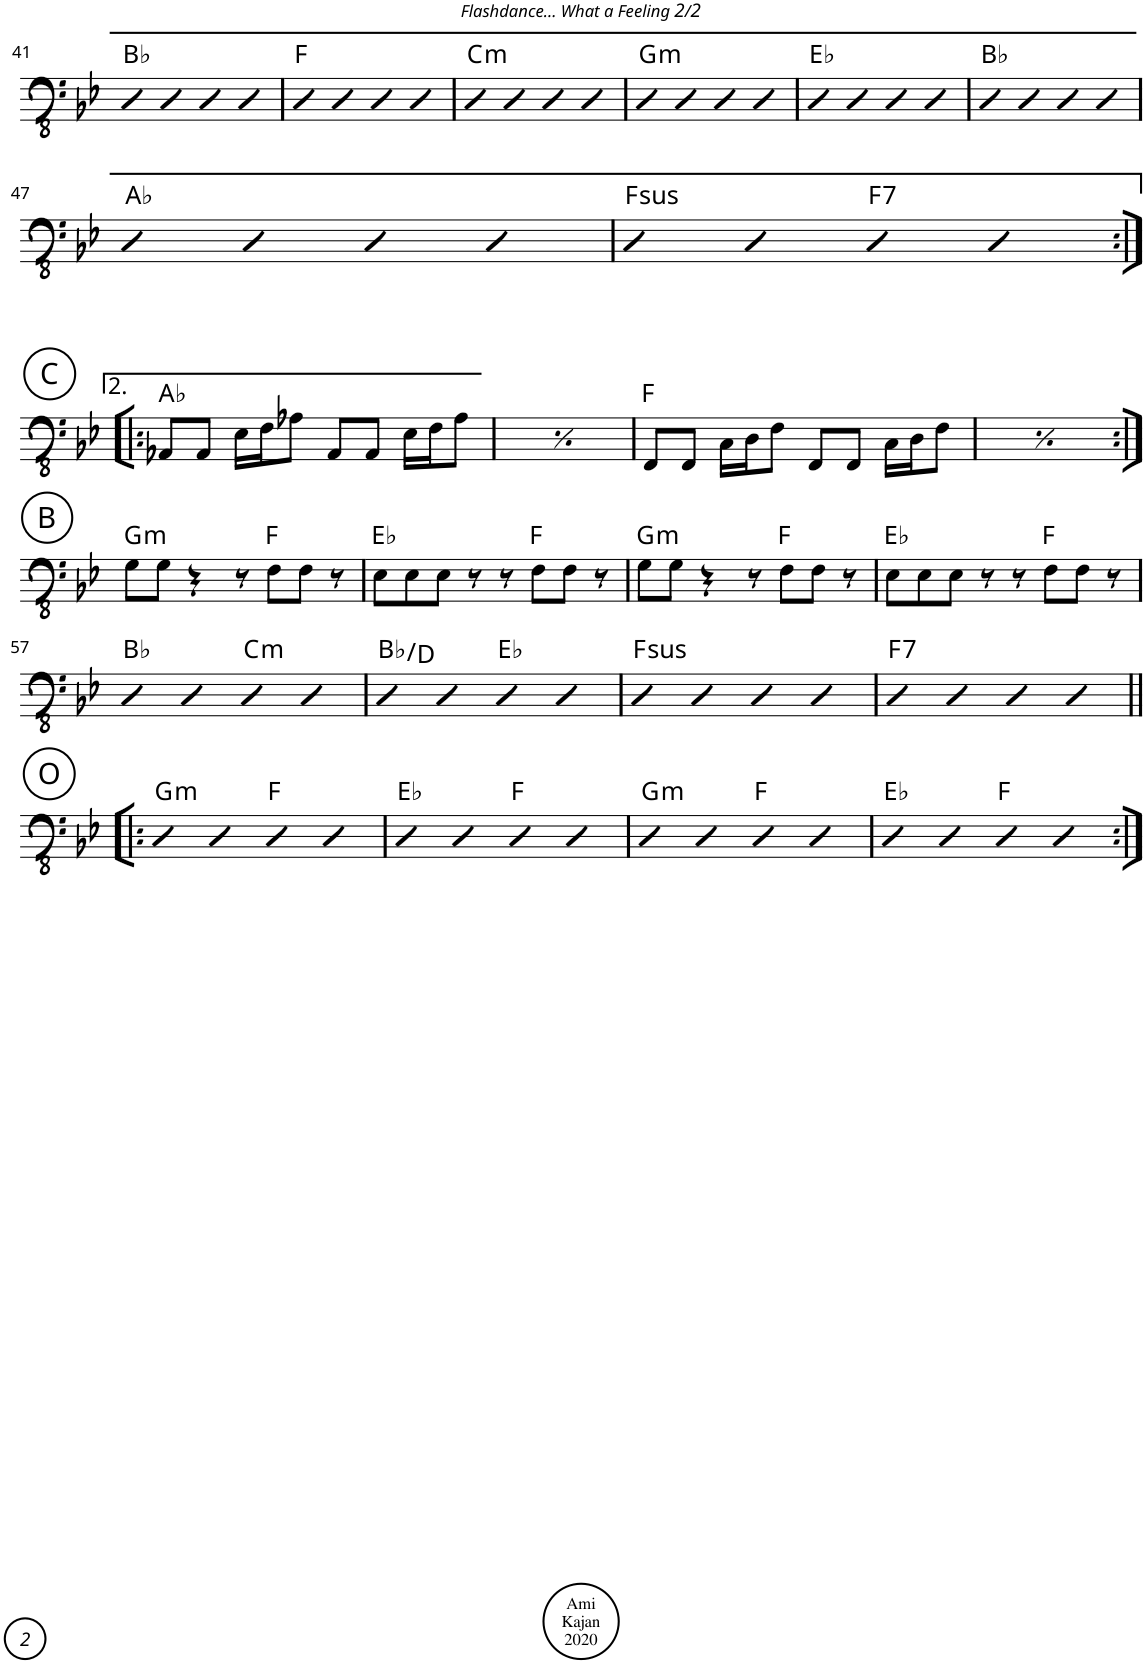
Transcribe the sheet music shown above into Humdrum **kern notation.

**kern	**harte
*part1	*part1
*staff1	*
*I"Acoustic Bass	*
*I'Bass	*
!!LO:PB:g=z
*clefFv4	*
*k[b-e-]	*
*M4/4	*
*met(c)	*
=41	=41
4DD	Bb:maj
4DD	.
4DD	.
4DD	.
=42	=42
4DD	F:maj
4DD	.
4DD	.
4DD	.
=43	=43
!	!LO:H:kt=m
4DD	C:min
4DD	.
4DD	.
4DD	.
=44	=44
!	!LO:H:kt=m
4DD	G:min
4DD	.
4DD	.
4DD	.
=45	=45
4DD	Eb:maj
4DD	.
4DD	.
4DD	.
=46	=46
4DD	Bb:maj
4DD	.
4DD	.
4DD	.
!!LO:LB:g=z
=47	=47
4DD	Ab:maj
4DD	.
4DD	.
4DD	.
=48	=48
!	!LO:H:kt=sus
4DD	F:sus4
4DD	.
!	!LO:H:kt=7
4DD	F:7
4DD	.
!!LO:LB:g=z
!!LO:REH:place=s1:a:cj:enc=circle:fs=14:t=C
=49:|!|:	=49:|!|:
8AAA-X/L	Ab:maj
8AAA-/J	.
16EE-\LL	.
16FF\J	.
8AA-X\J	.
8AAA-/L	.
8AAA-/J	.
16EE-\LL	.
16FF\J	.
8AA-\J	.
!!LO:REH:place=s1:a:cj:enc=circle:fs=14:t=C
=50	=50
8AAA-X/L	Ab:maj
8AAA-/J	.
16EE-\LL	.
16FF\J	.
8AA-X\J	.
8AAA-/L	.
8AAA-/J	.
16EE-\LL	.
16FF\J	.
8AA-\J	.
=51	=51
8FFF/L	F:maj
8FFF/J	.
16CC\LL	.
16DD\J	.
8FF\J	.
8FFF/L	.
8FFF/J	.
16CC\LL	.
16DD\J	.
8FF\J	.
=52	=52
8FFF/L	F:maj
8FFF/J	.
16CC\LL	.
16DD\J	.
8FF\J	.
8FFF/L	.
8FFF/J	.
16CC\LL	.
16DD\J	.
8FF\J	.
!!LO:LB:g=z
!!LO:REH:place=s1:a:cj:enc=circle:fs=14:t=B
=53:|!	=53:|!
!	!LO:H:kt=m
8GG\L	G:min
8GG\J	.
4r	.
8r	.
8FF\L	F:maj
8FF\J	.
8r	.
=54	=54
8EE-\L	Eb:maj
8EE-\	.
8EE-\J	.
8r	.
8r	.
8FF\L	F:maj
8FF\J	.
8r	.
=55	=55
!	!LO:H:kt=m
8GG\L	G:min
8GG\J	.
4r	.
8r	.
8FF\L	F:maj
8FF\J	.
8r	.
=56	=56
8EE-\L	Eb:maj
8EE-\	.
8EE-\J	.
8r	.
8r	.
8FF\L	F:maj
8FF\J	.
8r	.
!!LO:LB:g=z
=57	=57
4DD	Bb:maj
4DD	.
!	!LO:H:kt=m
4DD	C:min
4DD	.
=58	=58
4DD	Bb:maj/3
4DD	.
4DD	Eb:maj
4DD	.
=59	=59
!	!LO:H:kt=sus
4DD	F:sus4
4DD	.
4DD	.
4DD	.
=60	=60
!	!LO:H:kt=7
4DD	F:7
4DD	.
4DD	.
4DD	.
!!LO:LB:g=z
!!LO:REH:place=s1:a:cj:enc=circle:fs=14:t=O
=61!|:	=61!|:
!	!LO:H:kt=m
4DD	G:min
4DD	.
4DD	F:maj
4DD	.
=62	=62
4DD	Eb:maj
4DD	.
4DD	F:maj
4DD	.
=63	=63
!	!LO:H:kt=m
4DD	G:min
4DD	.
4DD	F:maj
4DD	.
=64	=64
4DD	Eb:maj
4DD	.
4DD	F:maj
4DD	.
=:|!	=:|!
*-	*-
